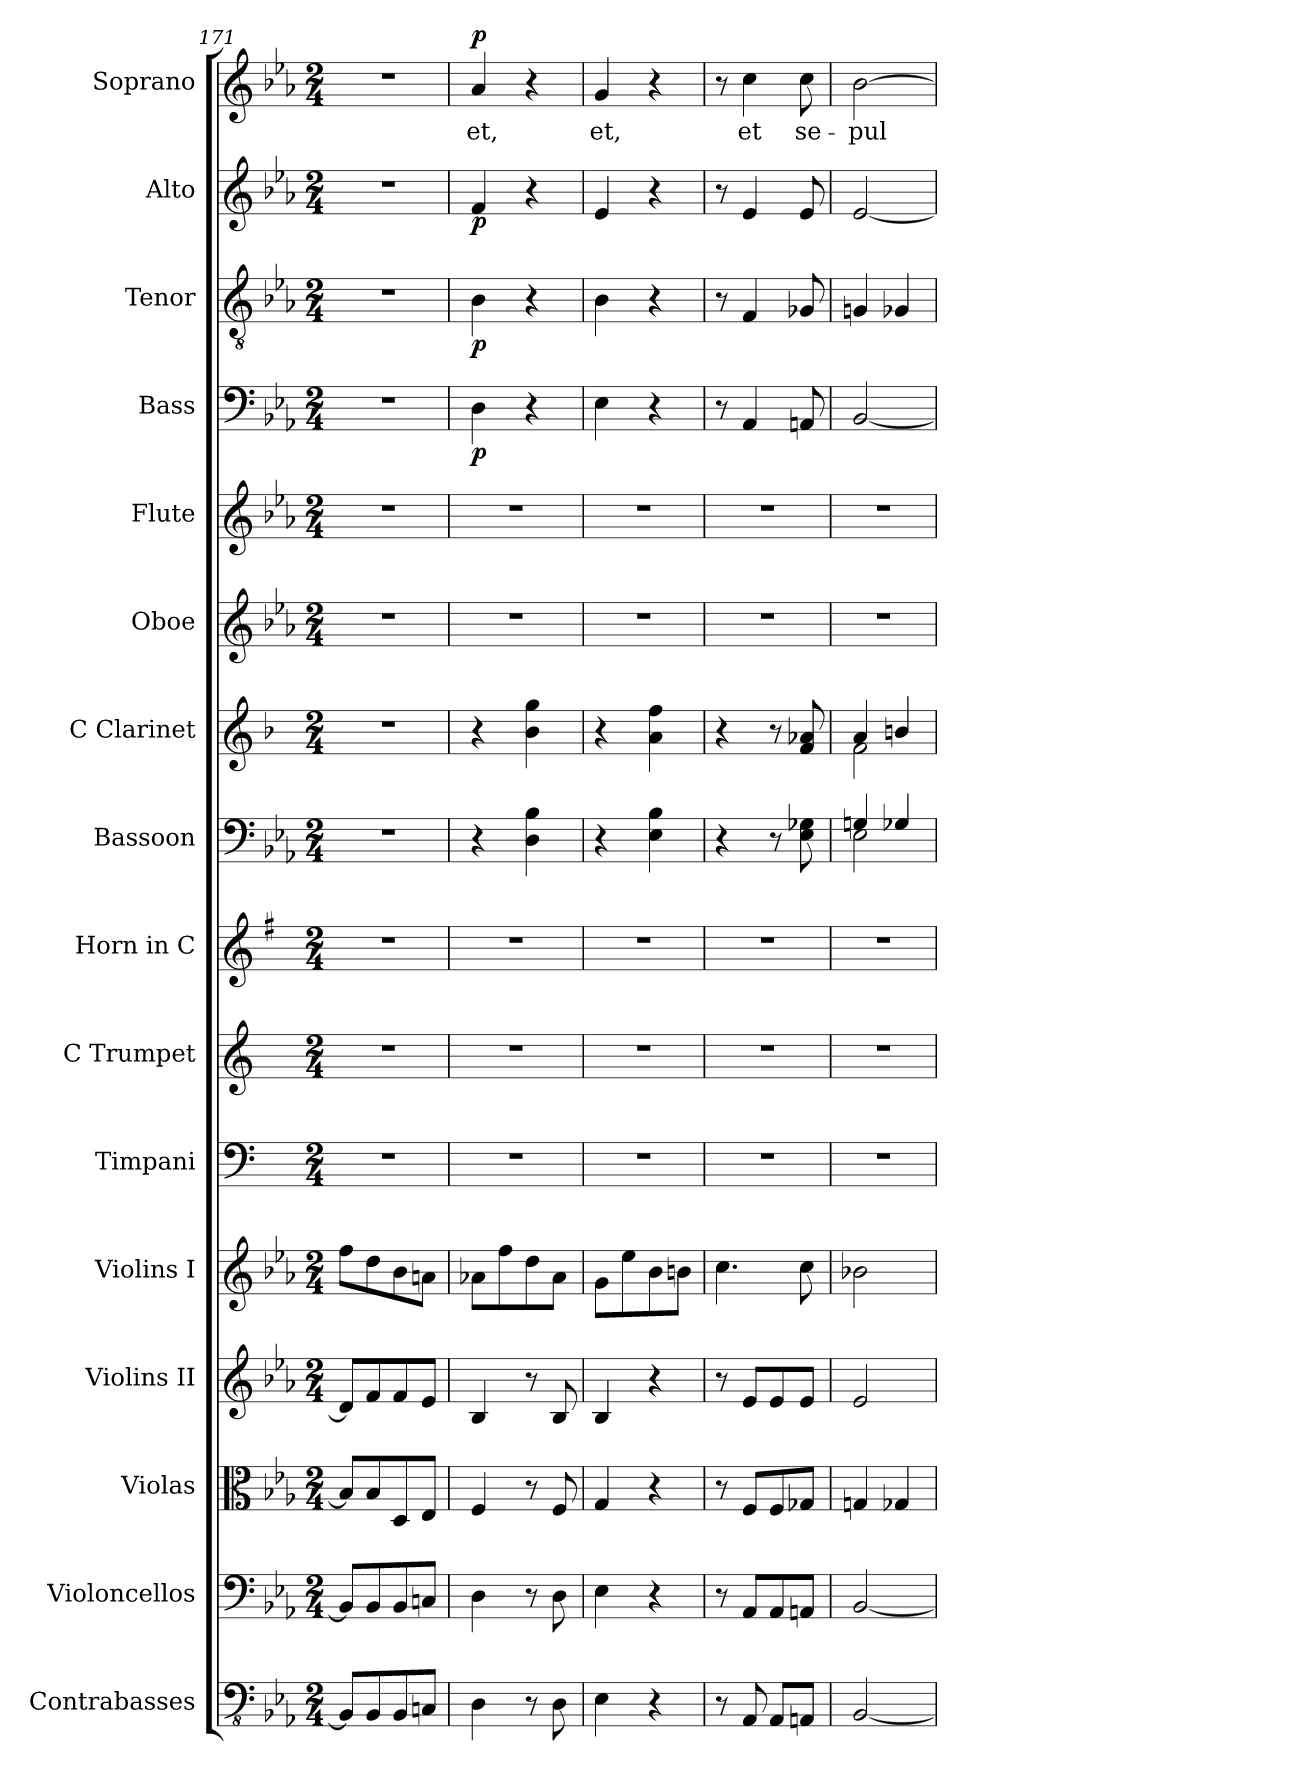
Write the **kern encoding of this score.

**kern	**kern	**kern	**kern	**kern	**kern	**kern	**kern	**kern	**kern	**kern	**kern	**kern	**dynam	**kern	**dynam	**kern	**dynam	**kern	**text	**dynam
*part16	*part15	*part14	*part13	*part12	*part11	*part10	*part9	*part8	*part7	*part6	*part5	*part4	*part4	*part3	*part3	*part2	*part2	*part1	*part1	*part1
*staff16	*staff15	*staff14	*staff13	*staff12	*staff11	*staff10	*staff9	*staff8	*staff7	*staff6	*staff5	*staff4	*staff4	*staff3	*staff3	*staff2	*staff2	*staff1	*staff1	*staff1
*I"Contrabasses	*I"Violoncellos	*I"Violas	*I"Violins II	*I"Violins I	*I"Timpani	*I"C Trumpet	*I"Horn in C	*I"Bassoon	*I"C Clarinet	*I"Oboe	*I"Flute	*I"Bass	*	*I"Tenor	*	*I"Alto	*	*I"Soprano	*	*
*I'Cbs.	*I'Vcs.	*I'Vlas.	*I'Vlns. II	*I'Vlns. I	*I'Timp.	*I'C Tpt.	*I'Hn. in C	*I'Bsn.	*I'C Cl.	*I'Ob.	*I'Fl.	*I'B.	*	*I'T.	*	*I'A.	*	*I'S.	*	*
*clefFv4	*clefF4	*clefC3	*clefG2	*clefG2	*clefF4	*clefG2	*clefG2	*clefF4	*clefG2	*clefG2	*clefG2	*clefF4	*	*clefGv2	*	*clefG2	*	*clefG2	*	*
*	*	*	*	*	*	*	*ITrd4c7	*	*ITrd1c2	*	*	*	*	*	*	*	*	*	*	*
*k[b-e-a-]	*k[b-e-a-]	*k[b-e-a-]	*k[b-e-a-]	*k[b-e-a-]	*k[]	*k[]	*k[]	*k[b-e-a-]	*k[b-e-a-]	*k[b-e-a-]	*k[b-e-a-]	*k[b-e-a-]	*	*k[b-e-a-]	*	*k[b-e-a-]	*	*k[b-e-a-]	*	*
*M2/4	*M2/4	*M2/4	*M2/4	*M2/4	*M2/4	*M2/4	*M2/4	*M2/4	*M2/4	*M2/4	*M2/4	*M2/4	*	*M2/4	*	*M2/4	*	*M2/4	*	*
=171	=171	=171	=171	=171	=171	=171	=171	=171	=171	=171	=171	=171	=171	=171	=171	=171	=171	=171	=171	=171
8BBB-/L]	8BB-/L]	8B-/L]	8d/L]	8ff\L	2r	2r	2r	2r	2r	2r	2r	2r	.	2r	.	2r	.	2r	.	.
8BBB-/	8BB-/	8B-/	8f/	8dd\	.	.	.	.	.	.	.	.	.	.	.	.	.	.	.	.
8BBB-/	8BB-/	8D/	8f/	8b-\	.	.	.	.	.	.	.	.	.	.	.	.	.	.	.	.
8CCn/J	8Cn/J	8E-/J	8e-/J	8an\J	.	.	.	.	.	.	.	.	.	.	.	.	.	.	.	.
=172	=172	=172	=172	=172	=172	=172	=172	=172	=172	=172	=172	=172	=172	=172	=172	=172	=172	=172	=172	=172
!	!	!	!	!	!	!	!	!	!	!	!	!	!LO:DY:b	!	!LO:DY:b	!	!LO:DY:b	!	!LO:LY:b	!LO:DY:a
4DD\	4D\	4F/	4B-/	8a-X\L	2r	2r	2r	4r	4r	2r	2r	4D\	p	4B-\	p	4f/	p	4a-/	et,	p
.	.	.	.	8ff\	.	.	.	.	.	.	.	.	.	.	.	.	.	.	.	.
8r	8r	8r	8r	8dd\	.	.	.	4D\ 4B-\	4a-\ 4ff\	.	.	4r	.	4r	.	4r	.	4r	.	.
8DD\	8D\	8F/	8B-/	8a-\J	.	.	.	.	.	.	.	.	.	.	.	.	.	.	.	.
!!LO:PB:g=z
=173	=173	=173	=173	=173	=173	=173	=173	=173	=173	=173	=173	=173	=173	=173	=173	=173	=173	=173	=173	=173
!	!	!	!	!	!	!	!	!	!	!	!	!	!	!	!	!	!	!	!LO:LY:b	!
4EE-\	4E-\	4G/	4B-/	8g\L	2r	2r	2r	4r	4r	2r	2r	4E-\	.	4B-\	.	4e-/	.	4g/	et,	.
.	.	.	.	8ee-\	.	.	.	.	.	.	.	.	.	.	.	.	.	.	.	.
4r	4r	4r	4r	8b-\	.	.	.	4E-\ 4B-\	4g\ 4ee-\	.	.	4r	.	4r	.	4r	.	4r	.	.
.	.	.	.	8bn\J	.	.	.	.	.	.	.	.	.	.	.	.	.	.	.	.
=174	=174	=174	=174	=174	=174	=174	=174	=174	=174	=174	=174	=174	=174	=174	=174	=174	=174	=174	=174	=174
8r	8r	8r	8r	4.cc\	2r	2r	2r	4r	4r	2r	2r	8r	.	8r	.	8r	.	8r	.	.
!	!	!	!	!	!	!	!	!	!	!	!	!	!	!	!	!	!	!	!LO:LY:b	!
8AAA-/	8AA-/L	8F/L	8e-/L	.	.	.	.	.	.	.	.	4AA-/	.	4F/	.	4e-/	.	4cc\	et	.
8AAA-/L	8AA-/	8F/	8e-/	.	.	.	.	8r	8r	.	.	.	.	.	.	.	.	.	.	.
!	!	!	!	!	!	!	!	!	!	!	!	!	!	!	!	!	!	!	!LO:LY:b	!
8AAAn/J	8AAn/J	8G-X/J	8e-/J	8cc\	.	.	.	8E-\ 8G-X\	8e-/ 8g-X/	.	.	8AAn/	.	8G-X/	.	8e-/	.	8cc\	se-	.
=175	=175	=175	=175	=175	=175	=175	=175	=175	=175	=175	=175	=175	=175	=175	=175	=175	=175	=175	=175	=175
*	*	*	*	*	*	*	*	*^	*^	*	*	*	*	*	*	*	*	*	*	*
!	!	!	!	!	!	!	!	!	!	!	!	!	!	!	!	!	!	!	!	!	!LO:LY:b	!
[2BBB-/	[2BB-/	4Gn/	2e-/	2b-X\	2r	2r	2r	4Gn/	2E-\	4g/	2e-\	2r	2r	[2BB-/	.	4Gn/	.	[2e-/	.	[2b-\	-pul-	.
.	.	4G-X/	.	.	.	.	.	4G-X/	.	4an/	.	.	.	.	.	4G-X/	.	.	.	.	.	.
*	*	*	*	*	*	*	*	*v	*v	*	*	*	*	*	*	*	*	*	*	*	*	*
*	*	*	*	*	*	*	*	*	*v	*v	*	*	*	*	*	*	*	*	*	*	*
=	=	=	=	=	=	=	=	=	=	=	=	=	=	=	=	=	=	=	=	=
*-	*-	*-	*-	*-	*-	*-	*-	*-	*-	*-	*-	*-	*-	*-	*-	*-	*-	*-	*-	*-
